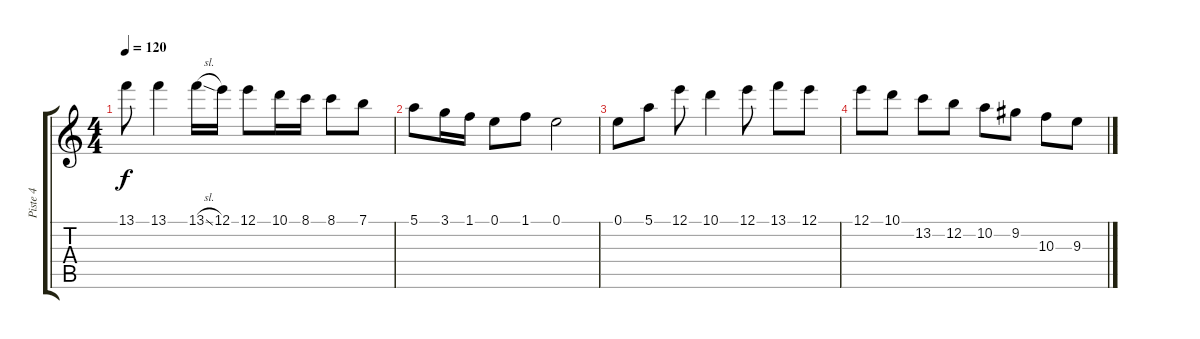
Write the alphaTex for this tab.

\track ("Piste 4" "Piste 4") {instrument distortionguitar}
\staff {score tabs}
\tuning (E4 B3 G3 D3 A2 E2) {hide}
\ts (4 4)
\tempo 120
\clef g2
\ks c
13.1.8{dy f} 13.1.4 13.1{sl}.16 12.1.16 12.1.8 10.1.16 8.1.16 8.1.8 7.1.8 |
5.1.8 3.1.16 1.1.16 0.1.8 1.1.8 0.1.2 |
0.1.8 5.1.8 12.1.8 10.1.4 12.1.8 13.1.8 12.1.8 |
12.1.8 10.1.8 13.2.8 12.2.8 10.2.8 9.2.8 10.3.8 9.3.8
